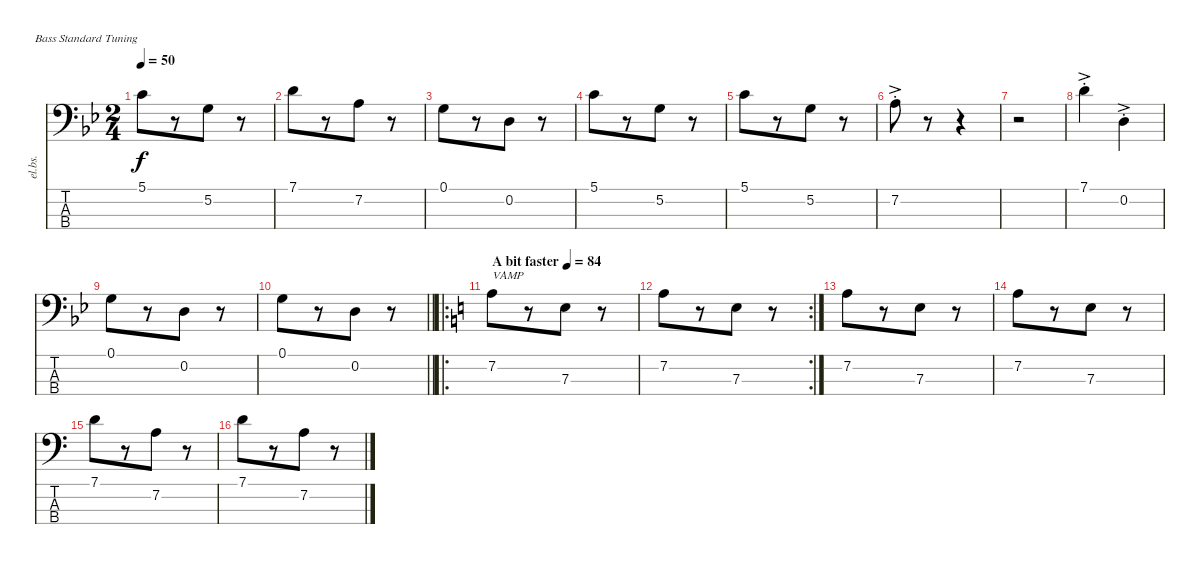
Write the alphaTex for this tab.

\defaultSystemsLayout 4
\bracketExtendMode nobrackets
\track ("Electric Bass" "el.bs.") {defaultSystemsLayout 6 multiBarRest instrument electricbassfinger}
\staff {score tabs}
\tuning (G2 D2 A1 E1)
\ts (2 4)
\tempo 50
\clef f4
\ks bb
5.1{acc forcenatural}.8{dy f beam Down beam merge} r.8{beam Down beam merge} 5.2{acc forcenatural}.8{beam Down} r.8{beam Down} |
7.1{acc forcenatural}.8{beam Down beam merge} r.8{beam Down beam merge} 7.2{acc forcenatural}.8{beam Down} r.8{beam Down} |
0.1{acc forcenatural}.8{beam Down beam merge} r.8{beam Down beam merge} 0.2{acc forcenatural}.8{beam Down} r.8{beam Down} |
5.1{acc forcenatural}.8{beam Down beam merge} r.8{beam Down beam merge} 5.2{acc forcenatural}.8{beam Down} r.8{beam Down} |
5.1{acc forcenatural}.8{beam Down beam merge} r.8{beam Down beam merge} 5.2{acc forcenatural}.8{beam Down} r.8{beam Down} |
7.2{ac st acc forcenatural}.8{beam Down} r.8{beam Down} r.4{beam Down} |
r.2{beam Down} |
7.1{ac st acc forcenatural}.4{beam Down} 0.2{ac st acc forcenatural}.4{beam Down} |
0.1{acc forcenatural}.8{beam Down beam merge} r.8{beam Down beam merge} 0.2{acc forcenatural}.8{beam Down} r.8{beam Down} |
\barLineRight lightlight
0.1{acc forcenatural}.8{beam Down beam merge} r.8{beam Down beam merge} 0.2{acc forcenatural}.8{beam Down} r.8{beam Down} |
\ro
\tempo (84 "A bit faster")
\ks c
7.2.8{txt "VAMP" beam Down beam merge} r.8{beam Down beam merge} 7.3.8{beam Down} r.8{beam Down} |
\rc 2
7.2.8{beam Down beam merge} r.8{beam Down beam merge} 7.3.8{beam Down} r.8{beam Down} |
7.2.8{beam Down beam merge} r.8{beam Down beam merge} 7.3.8{beam Down} r.8{beam Down} |
7.2.8{beam Down beam merge} r.8{beam Down beam merge} 7.3.8{beam Down} r.8{beam Down} |
7.1.8{beam Down beam merge} r.8{beam Down beam merge} 7.2.8{beam Down} r.8{beam Down} |
7.1.8{beam Down beam merge} r.8{beam Down beam merge} 7.2.8{beam Down} r.8{beam Down}
